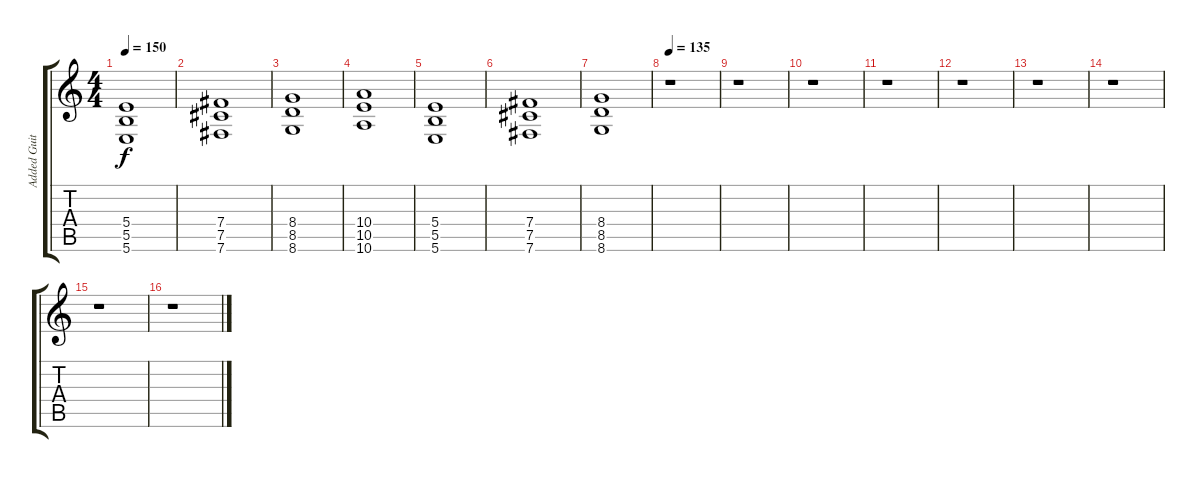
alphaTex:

\track ("Added Guitar 2" "Added Guit") {instrument distortionguitar}
\staff {score tabs}
\tuning (Db4 Ab3 E3 B2 Gb2 B1) {hide}
\ts (4 4)
\tempo 150
\clef g2
\ks c
(5.4 5.5 5.6).1{dy f} |
(7.4 7.5 7.6).1 |
(8.4 8.5 8.6).1 |
(10.4 10.5 10.6).1 |
(5.4 5.5 5.6).1 |
(7.4 7.5 7.6).1 |
(8.4 8.5 8.6).1 |
\tempo 135
r.1 |
r.1 |
r.1 |
r.1 |
r.1 |
r.1 |
r.1 |
r.1 |
r.1
